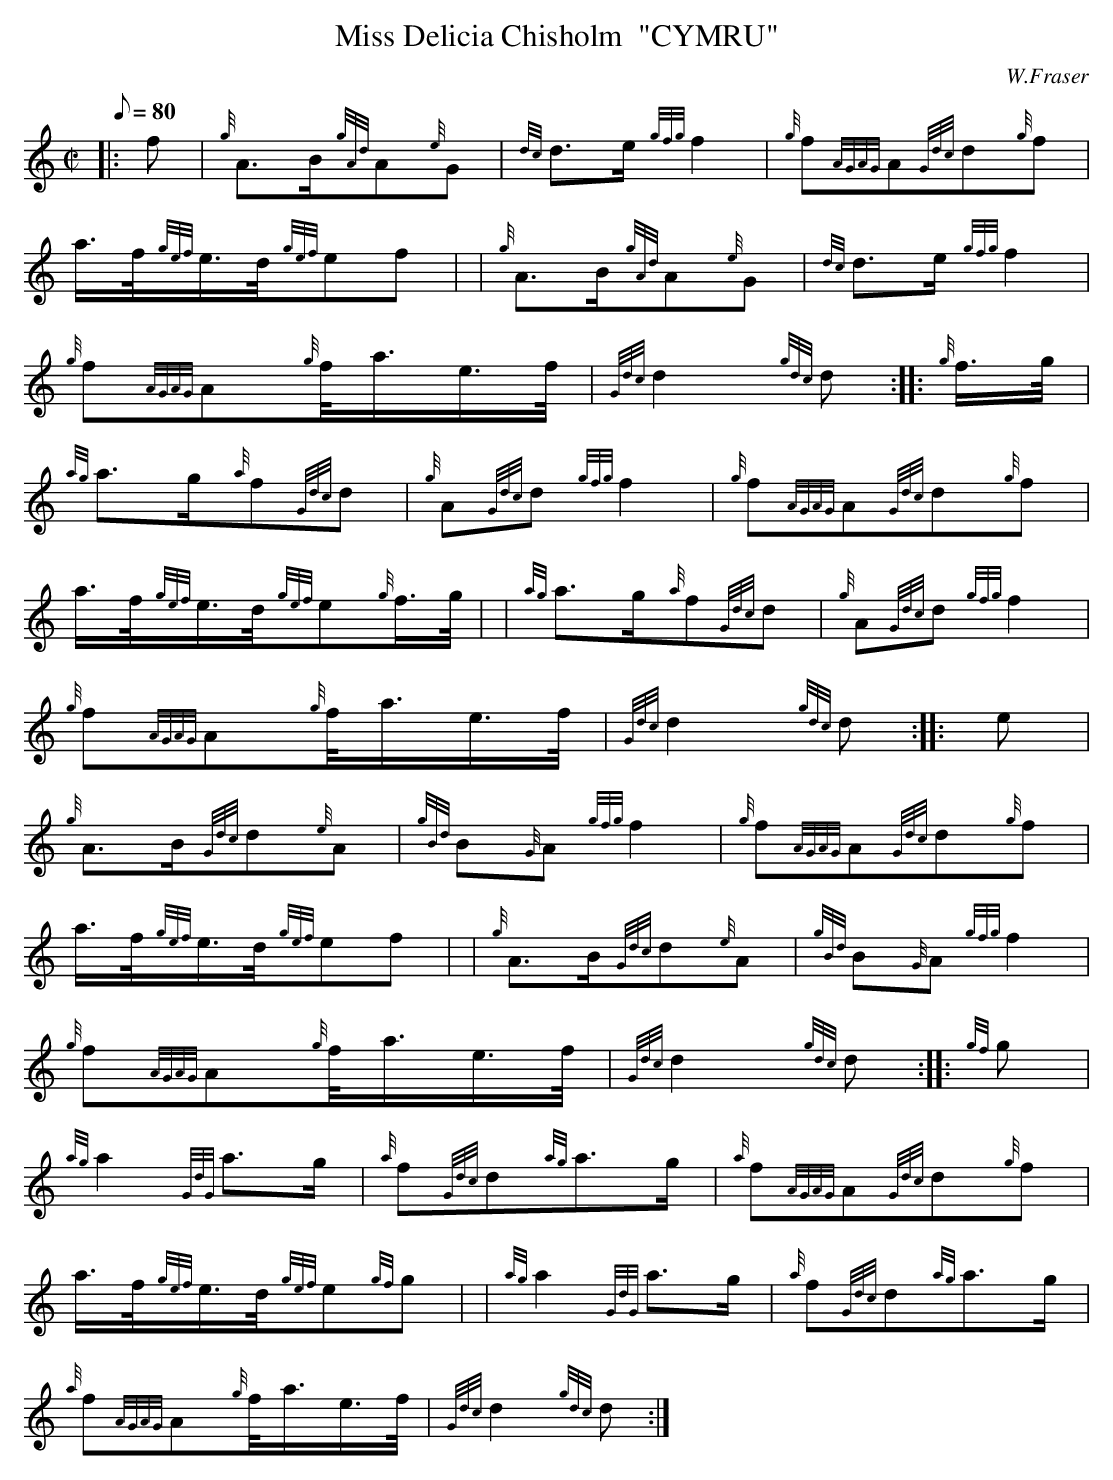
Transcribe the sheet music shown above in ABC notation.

X:1
T:Miss Delicia Chisholm  "CYMRU"
M:C|
L:1/8
Q:80
C:W.Fraser
K:HP
|: f | \
{g}A3/2B/2{gAd}A{e}G | \
{dc}d3/2e/2{gfg}f2 | \
{g}f{AGAG}A{Gdc}d{g}f |
a3/4f/4{gef}e3/4d/4{gef}ef | | \
{g}A3/2B/2{gAd}A{e}G | \
{dc}d3/2e/2{gfg}f2 |
{g}f{AGAG}A{g}f/4a3/4e3/4f/4 | \
{Gdc}d2{gdc}d :: \
{g}f3/4g/4 |
{ag}a3/2g/2{a}f{Gdc}d | \
{g}A{Gdc}d{gfg}f2 | \
{g}f{AGAG}A{Gdc}d{g}f |
a3/4f/4{gef}e3/4d/4{gef}e{g}f3/4g/4 | | \
{ag}a3/2g/2{a}f{Gdc}d | \
{g}A{Gdc}d{gfg}f2 |
{g}f{AGAG}A{g}f/4a3/4e3/4f/4 | \
{Gdc}d2{gdc}d :: \
e |
{g}A3/2B/2{Gdc}d{e}A | \
{gBd}B{G}A{gfg}f2 | \
{g}f{AGAG}A{Gdc}d{g}f |
a3/4f/4{gef}e3/4d/4{gef}ef | | \
{g}A3/2B/2{Gdc}d{e}A | \
{gBd}B{G}A{gfg}f2 |
{g}f{AGAG}A{g}f/4a3/4e3/4f/4 | \
{Gdc}d2{gdc}d :: \
{gf}g |
{ag}a2{GdG}a3/2g/2 | \
{a}f{Gdc}d{ag}a3/2g/2 | \
{a}f{AGAG}A{Gdc}d{g}f |
a3/4f/4{gef}e3/4d/4{gef}e{gf}g | | \
{ag}a2{GdG}a3/2g/2 | \
{a}f{Gdc}d{ag}a3/2g/2 |
{a}f{AGAG}A{g}f/4a3/4e3/4f/4 | \
{Gdc}d2{gdc}d :|
